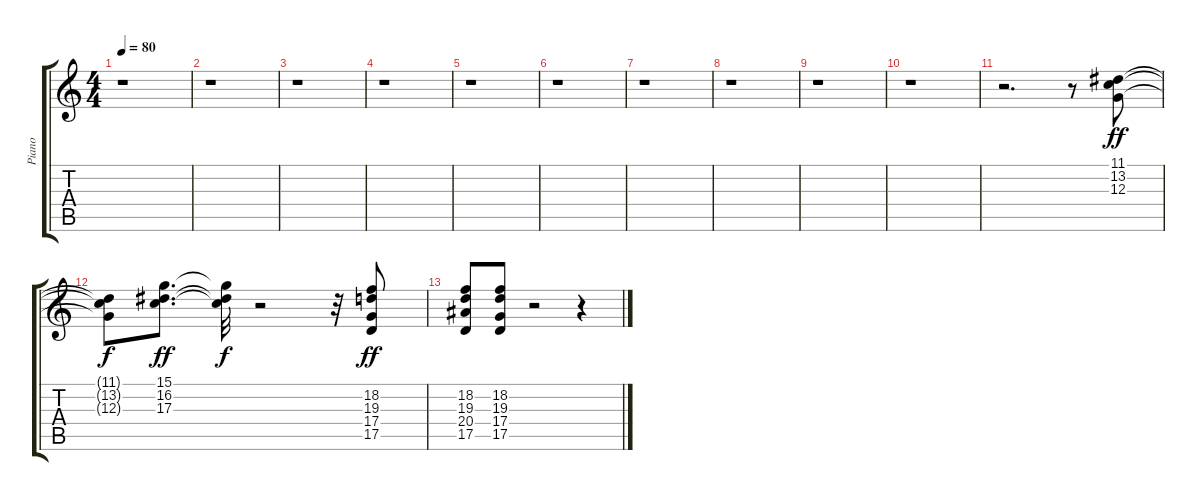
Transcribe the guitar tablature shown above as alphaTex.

\track ("Piano" "Piano") {instrument acousticgrandpiano}
\staff {score tabs}
\tuning (E4 B3 G3 D3 A2 E2) {hide}
\ts (4 4)
\tempo 80
\clef g2
\ks c
r.1{dy mf} |
r.1 |
r.1 |
r.1 |
r.1 |
r.1 |
r.1 |
r.1 |
r.1 |
r.1 |
r.2{d} r.8 (11.1 13.2 12.3).8{dy ff} |
(11.1{t} 13.2{t} 12.3{t}).8{dy f} (15.1 16.2 17.3).8{d dy ff} (15.1{t} 16.2{t} 17.3{t}).32{dy f} r.2 r.32 (18.2 19.3 17.4 17.5).8{dy ff} |
(18.2 19.3 20.4 17.5).8 (18.2 19.3 17.4 17.5).8 r.2 r.4
